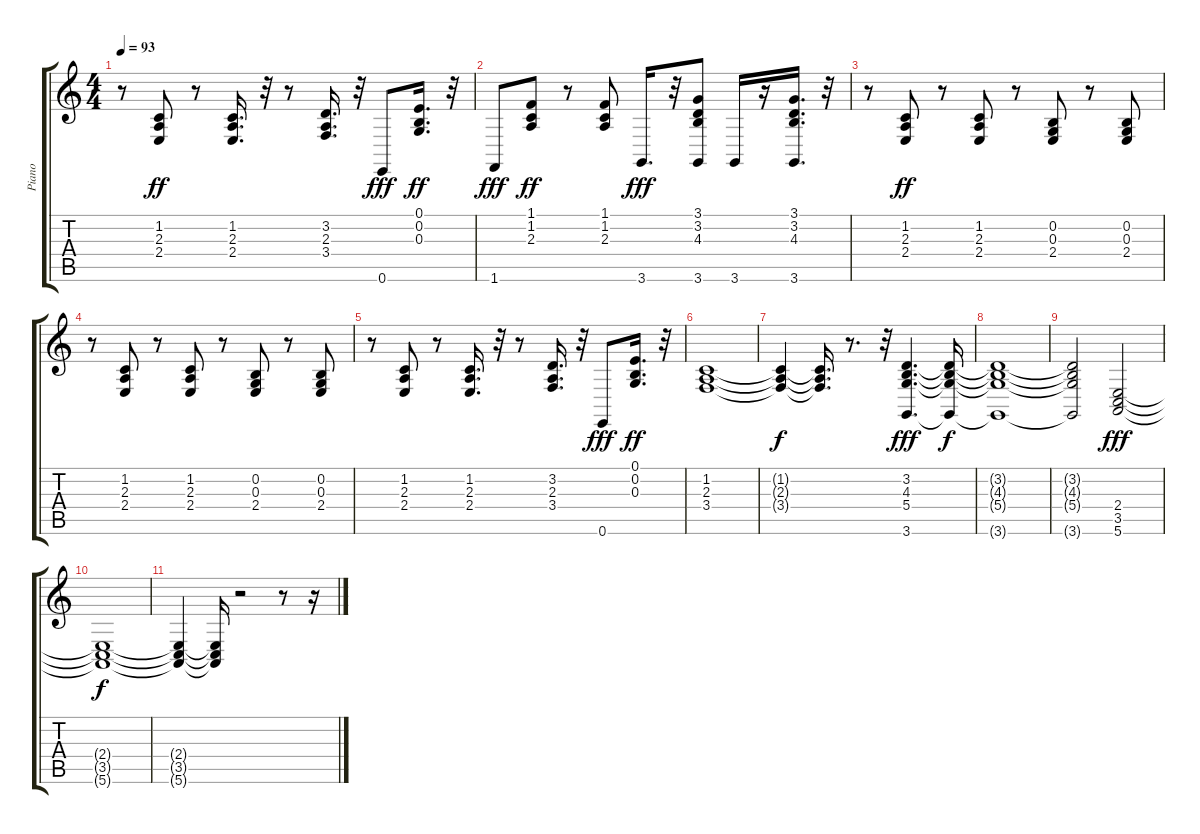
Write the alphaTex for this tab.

\track ("Piano" "Piano") {instrument acousticgrandpiano}
\staff {score tabs}
\tuning (E4 B3 G3 D3 A2 E2) {hide}
\ts (4 4)
\tempo 93
\clef g2
\ks c
r.8{dy ff} (1.2 2.3 2.4).8 r.8 (1.2 2.3 2.4).16{d} r.32 r.8 (3.2 2.3 3.4).16{d} r.32 0.6.8{dy fff} (0.1 0.2 0.3).16{d dy ff} r.32 |
1.6.8{dy fff} (1.1 1.2 2.3).8{dy ff} r.8 (1.1 1.2 2.3).8 3.6.16{d dy fff} r.32 (3.1 3.2 4.3 3.6).8 3.6.16 r.16 (3.1 3.2 4.3 3.6).16{d} r.32 |
r.8 (1.2 2.3 2.4).8{dy ff} r.8 (1.2 2.3 2.4).8 r.8 (0.2 0.3 2.4).8 r.8 (0.2 0.3 2.4).8 |
r.8 (1.2 2.3 2.4).8 r.8 (1.2 2.3 2.4).8 r.8 (0.2 0.3 2.4).8 r.8 (0.2 0.3 2.4).8 |
r.8 (1.2 2.3 2.4).8 r.8 (1.2 2.3 2.4).16{d} r.32 r.8 (3.2 2.3 3.4).16{d} r.32 0.6.8{dy fff} (0.1 0.2 0.3).16{d dy ff} r.32 |
(1.2 2.3 3.4).1 |
(1.2{t} 2.3{t} 3.4{t}).4{dy f} (1.2{t} 2.3{t} 3.4{t}).16{d} r.8{d} r.32 (3.2 4.3 5.4 3.6).4{d dy fff} (3.2{t} 4.3{t} 5.4{t} 3.6{t}).16{dy f} |
(3.2{t} 4.3{t} 5.4{t} 3.6{t}).1 |
(3.2{t} 4.3{t} 5.4{t} 3.6{t}).2 (2.4 3.5 5.6).2{dy fff} |
(2.4{t} 3.5{t} 5.6{t}).1{dy f} |
(2.4{t} 3.5{t} 5.6{t}).4 (2.4{t} 3.5{t} 5.6{t}).16 r.2 r.8 r.16
